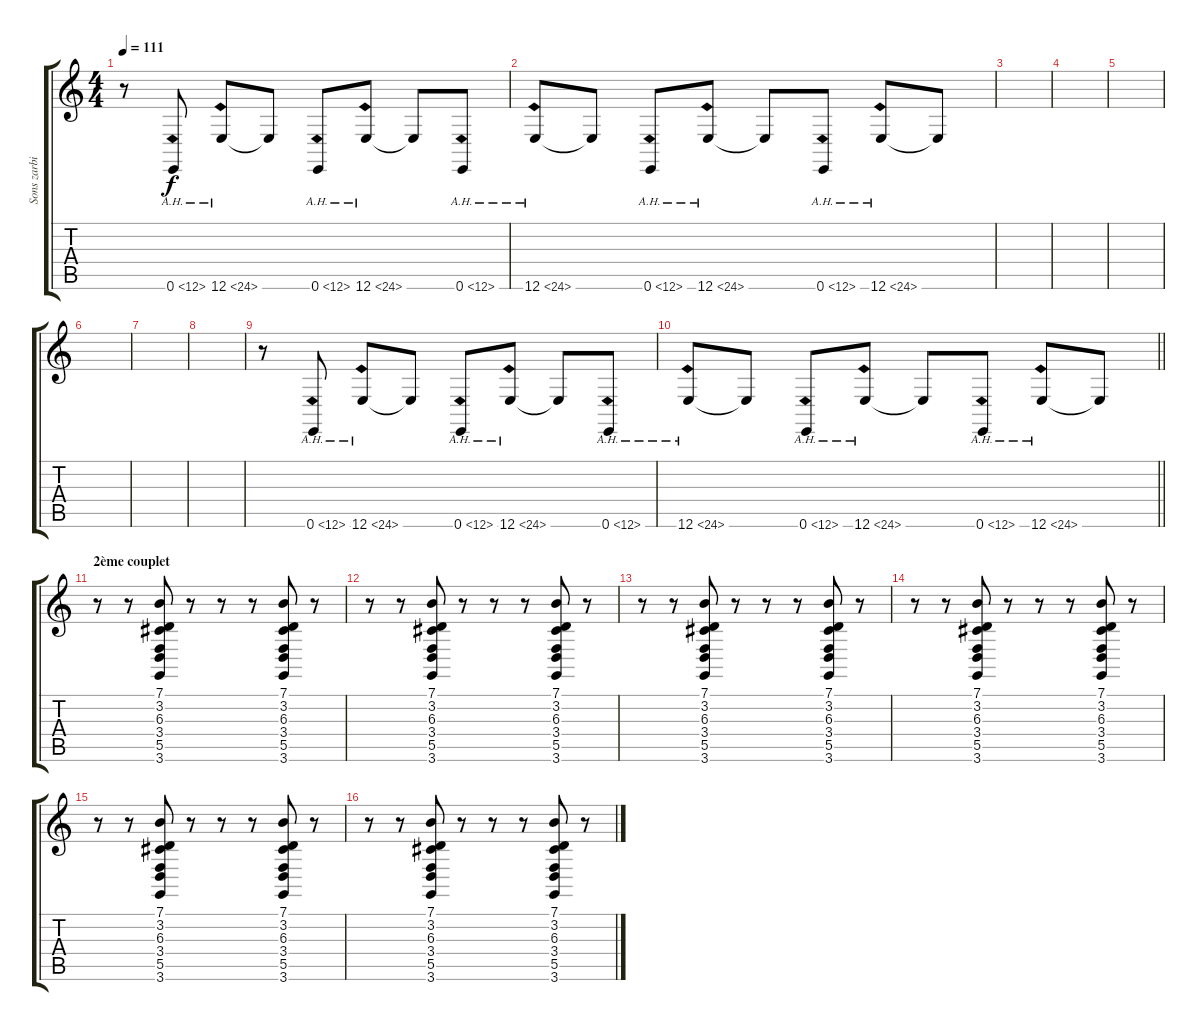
\track ("Sons zarbi" "Sons zarbi") {instrument breathnoise}
\staff {score tabs}
\tuning (E4 B3 G3 D3 A2 E2) {hide}
\ts (4 4)
\tempo 111
\clef g2
\ks c
r.8{dy f} 0.6{ah 12}.8{volume 13 instrument lead1square} 12.6{ah 12}.8 12.6{t}.8 0.6{ah 12}.8 12.6{ah 12}.8 12.6{t}.8 0.6{ah 12}.8 |
12.6{ah 12}.8 12.6{t}.8 0.6{ah 12}.8 12.6{ah 12}.8 12.6{t}.8 0.6{ah 12}.8 12.6{ah 12}.8 12.6{t}.8 |
|
|
|
|
|
|
r.8 0.6{ah 12}.8{volume 13 instrument lead1square} 12.6{ah 12}.8 12.6{t}.8 0.6{ah 12}.8 12.6{ah 12}.8 12.6{t}.8 0.6{ah 12}.8 |
\barLineRight lightlight
12.6{ah 12}.8 12.6{t}.8 0.6{ah 12}.8 12.6{ah 12}.8 12.6{t}.8 0.6{ah 12}.8 12.6{ah 12}.8 12.6{t}.8 |
\section ("" "2ème couplet")
r.8 r.8 (7.1 3.2 6.3 3.4 5.5 3.6).8{instrument breathnoise} r.8 r.8 r.8 (7.1 3.2 6.3 3.4 5.5 3.6).8 r.8 |
r.8 r.8 (7.1 3.2 6.3 3.4 5.5 3.6).8 r.8 r.8 r.8 (7.1 3.2 6.3 3.4 5.5 3.6).8 r.8 |
r.8 r.8 (7.1 3.2 6.3 3.4 5.5 3.6).8 r.8 r.8 r.8 (7.1 3.2 6.3 3.4 5.5 3.6).8 r.8 |
r.8 r.8 (7.1 3.2 6.3 3.4 5.5 3.6).8 r.8 r.8 r.8 (7.1 3.2 6.3 3.4 5.5 3.6).8 r.8 |
r.8 r.8 (7.1 3.2 6.3 3.4 5.5 3.6).8 r.8 r.8 r.8 (7.1 3.2 6.3 3.4 5.5 3.6).8 r.8 |
r.8 r.8 (7.1 3.2 6.3 3.4 5.5 3.6).8 r.8 r.8 r.8 (7.1 3.2 6.3 3.4 5.5 3.6).8 r.8
